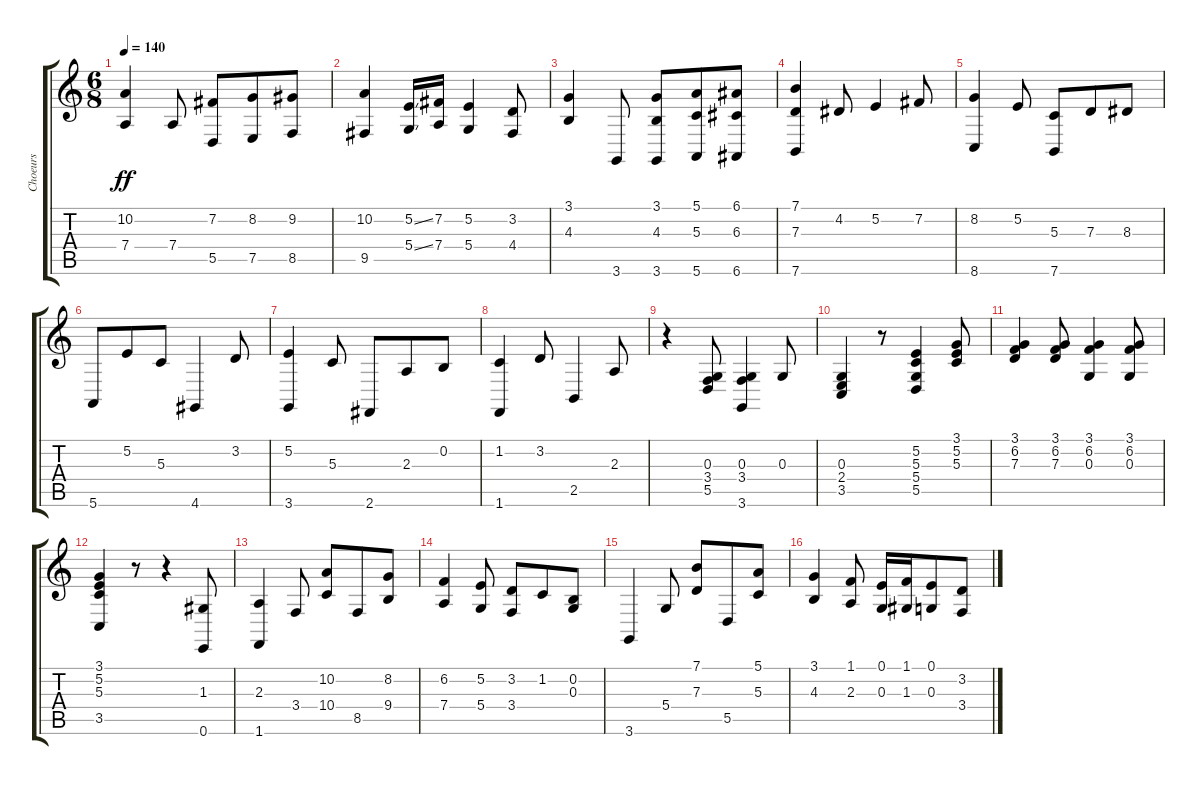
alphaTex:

\track ("Choeurs" "Choeurs") {instrument choiraahs}
\staff {score tabs}
\tuning (E4 B3 G3 D3 A2 E2) {hide}
\ts (6 8)
\tempo 140
\clef g2
\ks c
(10.2 7.4).4{dy ff} 7.4.8 (7.2 5.5).8 (8.2 7.5).8 (9.2 8.5).8 |
(10.2 9.5).4 (5.2{ss} 5.4{ss}).16 (7.2 7.4).16 (5.2 5.4).4 (3.2 4.4).8 |
(3.1 4.3).4 3.6.8 (3.1 4.3 3.6).8 (5.1 5.3 5.6).8 (6.1 6.3 6.6).8 |
(7.1 7.3 7.6).4 4.2.8 5.2.4 7.2.8 |
(8.2 8.6).4 5.2.8 (5.3 7.6).8 7.3.8 8.3.8 |
5.6.8 5.2.8 5.3.8 4.6.4 3.2.8 |
(5.2 3.6).4 5.3.8 2.6.8 2.3.8 0.2.8 |
(1.2 1.6).4 3.2.8 2.5.4 2.3.8 |
r.4 (0.3 3.4 5.5).8 (0.3 3.4 3.6).4 0.3.8 |
(0.3 2.4 3.5).4 r.8 (5.2 5.3 5.4 5.5).4 (3.1 5.2 5.3).8 |
(3.1 6.2 7.3).4 (3.1 6.2 7.3).8 (3.1 6.2 0.3).4 (3.1 6.2 0.3).8 |
(3.1 5.2 5.3 3.5).4 r.8 r.4 (1.3 0.6).8 |
(2.3 1.6).4 3.4.8 (10.2 10.4).8 8.5.8 (8.2 9.4).8 |
(6.2 7.4).4 (5.2 5.4).8 (3.2 3.4).8 1.2.8 (0.2 0.3).8 |
3.6.4 5.4.8 (7.1 7.3).8 5.5.8 (5.1 5.3).8 |
(3.1 4.3).4 (1.1 2.3).8 (0.1 0.3).16 (1.1 1.3).16 (0.1 0.3).8 (3.2 3.4).8
